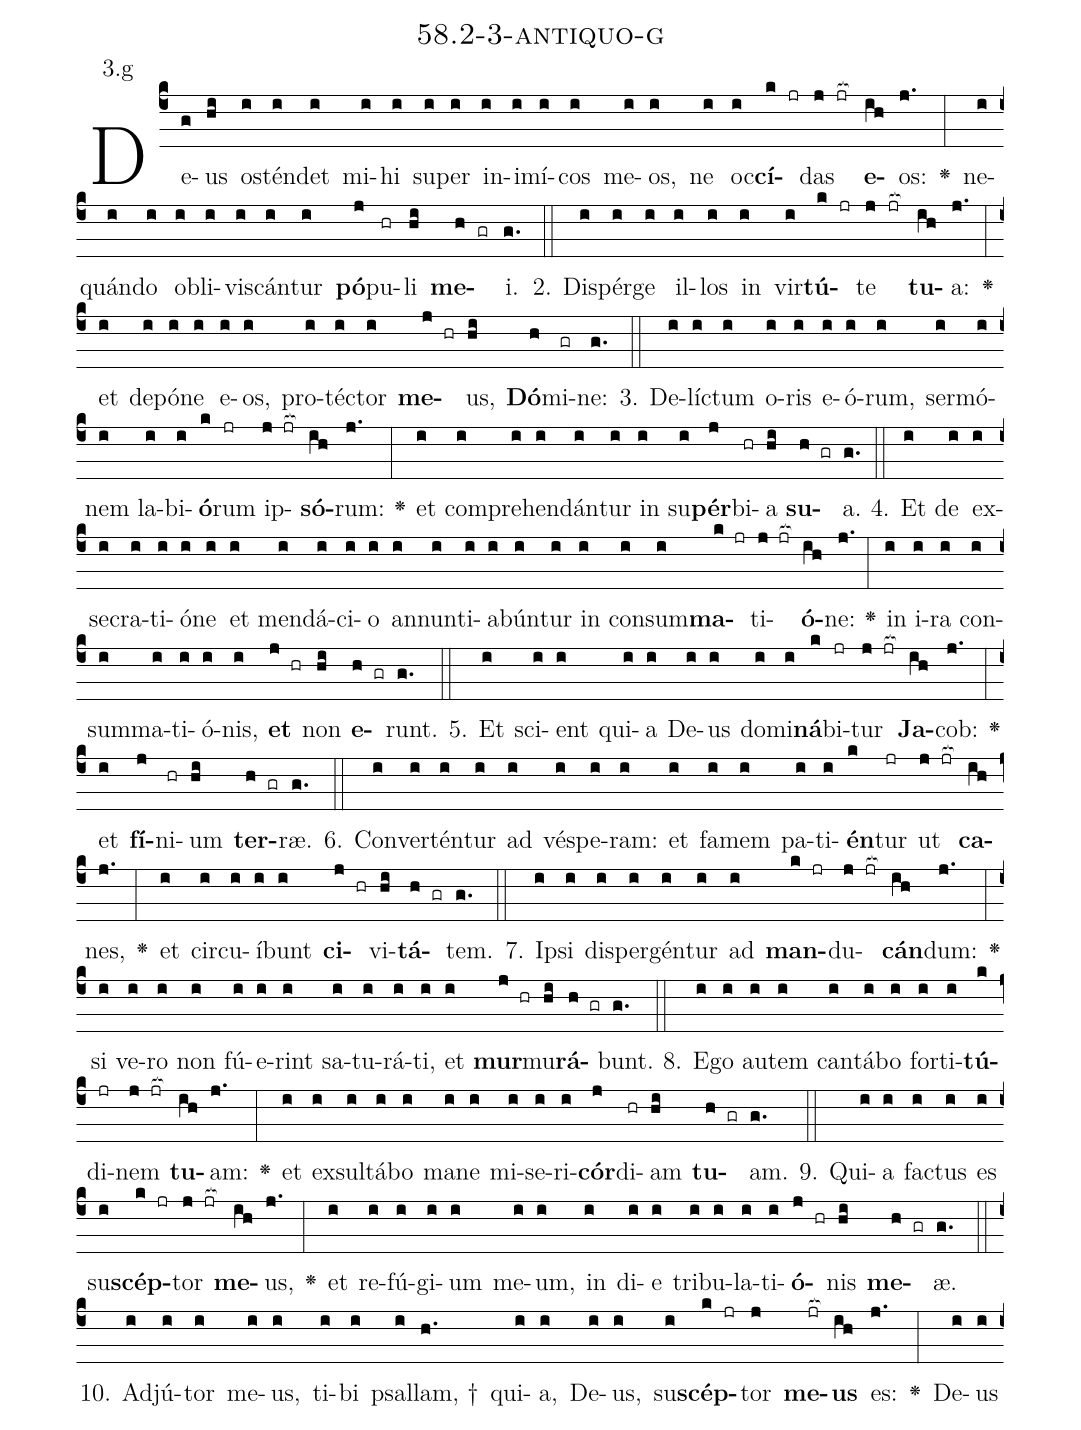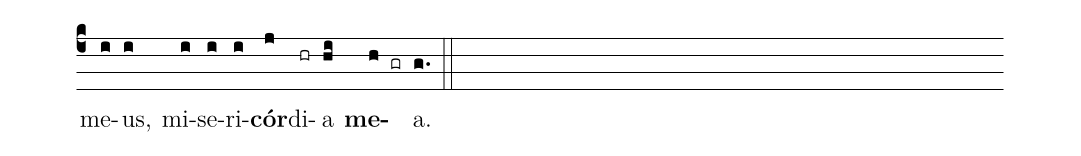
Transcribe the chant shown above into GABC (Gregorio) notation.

name: 58.2-3-antiquo-g;
annotation: 3.g;
%%
(c4)De(g)us(hi) os(i)tén(i)det(i) mi(i)hi(i) su(i)per(i) in(i)i(i)mí(i)cos(i) me(i)os,(i) ne(i) oc(i)<b>cí</b>(k jr)das(j jr[ocb:1{]) <b>e</b>(ih[ocb:0}])os:(j.) <v>\greheightstar</v>(:) ne(i)quán(i)do(i) ob(i)li(i)vis(i)cán(i)tur(i) <b>pó</b>(j)pu(hr)li(hi) <b>me</b>(h gr)i.(g.) (::)
2. Di(i)spér(i)ge(i) il(i)los(i) in(i) vir(i)<b>tú</b>(k jr)te(j jr[ocb:1{]) <b>tu</b>(ih[ocb:0}])a:(j.) <v>\greheightstar</v>(:) et(i) de(i)pó(i)ne(i) e(i)os,(i) pro(i)téc(i)tor(i) <b>me</b>(j hr)us,(hi) <b>Dó</b>(h)mi(gr)ne:(g.) (::)
3. De(i)líc(i)tum(i) o(i)ris(i) e(i)ó(i)rum,(i) ser(i)mó(i)nem(i) la(i)bi(i)<b>ó</b>(k)rum(jr) ip(j jr[ocb:1{])<b>só</b>(ih[ocb:0}])rum:(j.) <v>\greheightstar</v>(:) et(i) com(i)pre(i)hen(i)dán(i)tur(i) in(i) su(i)<b>pér</b>(j)bi(hr)a(hi) <b>su</b>(h gr)a.(g.) (::)
4. Et(i) de(i) ex(i)se(i)cra(i)ti(i)ó(i)ne(i) et(i) men(i)dá(i)ci(i)o(i) an(i)nun(i)ti(i)a(i)bún(i)tur(i) in(i) con(i)sum(i)<b>ma</b>(k jr)ti(j jr[ocb:1{])<b>ó</b>(ih[ocb:0}])ne:(j.) <v>\greheightstar</v>(:) in(i) i(i)ra(i) con(i)sum(i)ma(i)ti(i)ó(i)nis,(i) <b>et</b>(j hr) non(hi) <b>e</b>(h gr)runt.(g.) (::)
5. Et(i) sci(i)ent(i) qui(i)a(i) De(i)us(i) do(i)mi(i)<b>ná</b>(k)bi(jr)tur(j jr[ocb:1{]) <b>Ja</b>(ih[ocb:0}])cob:(j.) <v>\greheightstar</v>(:) et(i) <b>fí</b>(j)ni(hr)um(hi) <b>ter</b>(h gr)ræ.(g.) (::)
6. Con(i)ver(i)tén(i)tur(i) ad(i) vés(i)pe(i)ram:(i) et(i) fa(i)mem(i) pa(i)ti(i)<b>én</b>(k)tur(jr) ut(j jr[ocb:1{]) <b>ca</b>(ih[ocb:0}])nes,(j.) <v>\greheightstar</v>(:) et(i) cir(i)cu(i)í(i)bunt(i) <b>ci</b>(j hr)vi(hi)<b>tá</b>(h gr)tem.(g.) (::)
7. Ip(i)si(i) di(i)sper(i)gén(i)tur(i) ad(i) <b>man</b>(k jr)du(j jr[ocb:1{])<b>cán</b>(ih[ocb:0}])dum:(j.) <v>\greheightstar</v>(:) si(i) ve(i)ro(i) non(i) fú(i)e(i)rint(i) sa(i)tu(i)rá(i)ti,(i) et(i) <b>mur</b>(j hr)mu(hi)<b>rá</b>(h gr)bunt.(g.) (::)
8. E(i)go(i) au(i)tem(i) can(i)tá(i)bo(i) for(i)ti(i)<b>tú</b>(k)di(jr)nem(j jr[ocb:1{]) <b>tu</b>(ih[ocb:0}])am:(j.) <v>\greheightstar</v>(:) et(i) ex(i)sul(i)tá(i)bo(i) ma(i)ne(i) mi(i)se(i)ri(i)<b>cór</b>(j)di(hr)am(hi) <b>tu</b>(h gr)am.(g.) (::)
9. Qui(i)a(i) fac(i)tus(i) es(i) su(i)<b>scép</b>(k jr)tor(j jr[ocb:1{]) <b>me</b>(ih[ocb:0}])us,(j.) <v>\greheightstar</v>(:) et(i) re(i)fú(i)gi(i)um(i) me(i)um,(i) in(i) di(i)e(i) tri(i)bu(i)la(i)ti(i)<b>ó</b>(j hr)nis(hi) <b>me</b>(h gr)æ.(g.) (::)
10. Ad(i)jú(i)tor(i) me(i)us,(i) ti(i)bi(i) psal(i)lam, †(h.) qui(i)a,(i) De(i)us,(i) su(i)<b>scép</b>(k jr)tor(j) <b>me</b>(jr[ocb:1{])<b>us</b>(ih[ocb:0}]) es:(j.) <v>\greheightstar</v>(:) De(i)us(i) me(i)us,(i) mi(i)se(i)ri(i)<b>cór</b>(j)di(hr)a(hi) <b>me</b>(h gr)a.(g.) (::)
